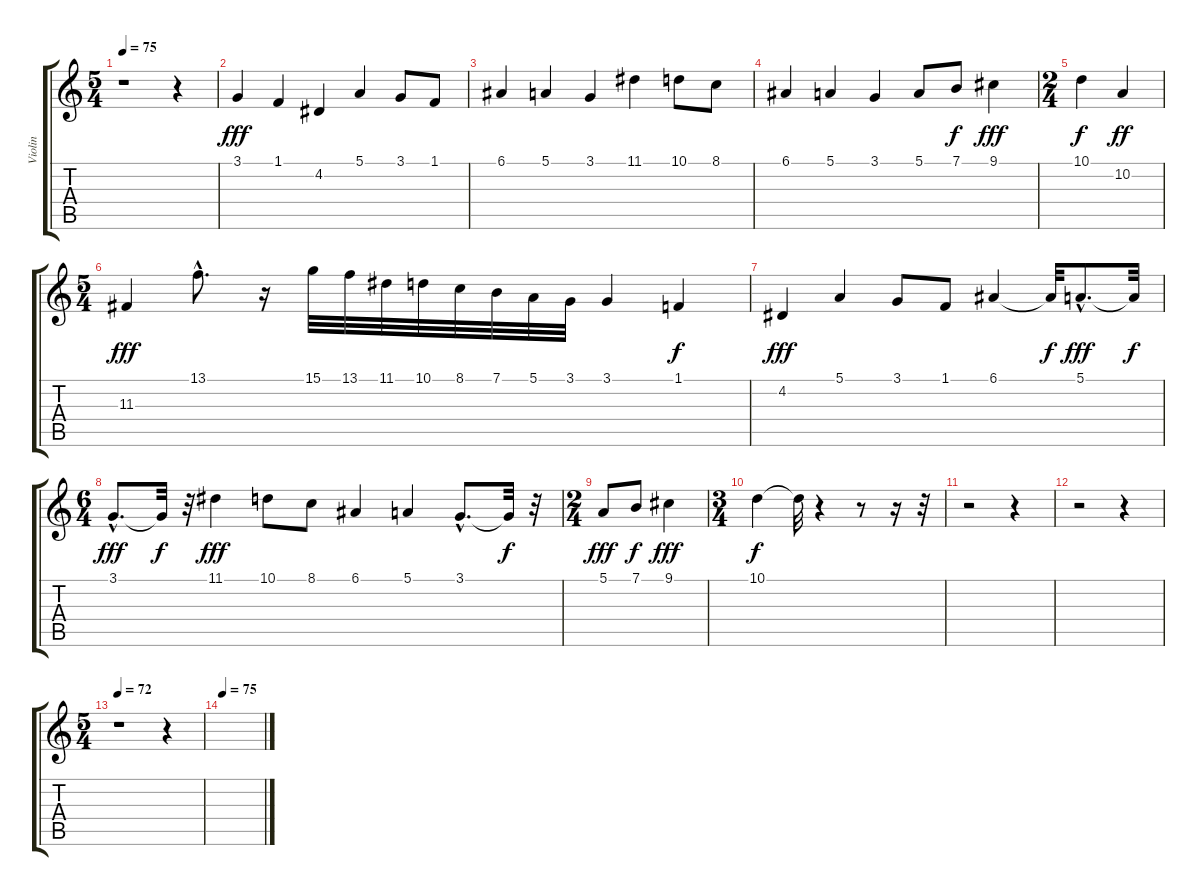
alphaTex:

\track ("Violin" "Violin") {instrument violin}
\staff {score tabs}
\tuning (E4 B3 G3 D3 A2 E2) {hide}
\ts (5 4)
\tempo 75
\clef g2
\ks c
r.1{dy f} r.4 |
3.1.4{dy fff} 1.1.4 4.2.4 5.1.4 3.1.8 1.1.8 |
6.1.4 5.1.4 3.1.4 11.1.4 10.1.8 8.1.8 |
6.1.4 5.1.4 3.1.4 5.1.8 7.1.8{dy f} 9.1.4{dy fff} |
\ts (2 4)
10.1.4{dy f} 10.2.4{dy ff} |
\ts (5 4)
11.3.4{dy fff} 13.1{hac}.8{d} r.16 15.1.32 13.1.32 11.1.32 10.1.32 8.1.32 7.1.32 5.1.32 3.1.32 3.1.4 1.1.4{dy f} |
4.2.4{dy fff} 5.1.4 3.1.8 1.1.8 6.1.4 6.1{t}.32{dy f} 5.1{hac}.8{d dy fff} 5.1{t}.32{dy f} |
\ts (6 4)
3.1{hac}.8{d dy fff} 3.1{t}.32{dy f} r.32 11.1.4{dy fff} 10.1.8 8.1.8 6.1.4 5.1.4 3.1{hac}.8{d} 3.1{t}.32{dy f} r.32 |
\ts (2 4)
5.1.8{dy fff} 7.1.8{dy f} 9.1.4{dy fff} |
\ts (3 4)
10.1.4{dy f} 10.1{t}.32 r.4 r.8 r.16 r.32 |
r.2 r.4 |
r.2 r.4 |
\ts (5 4)
\tempo 72
r.1 r.4 |
\tempo 75
